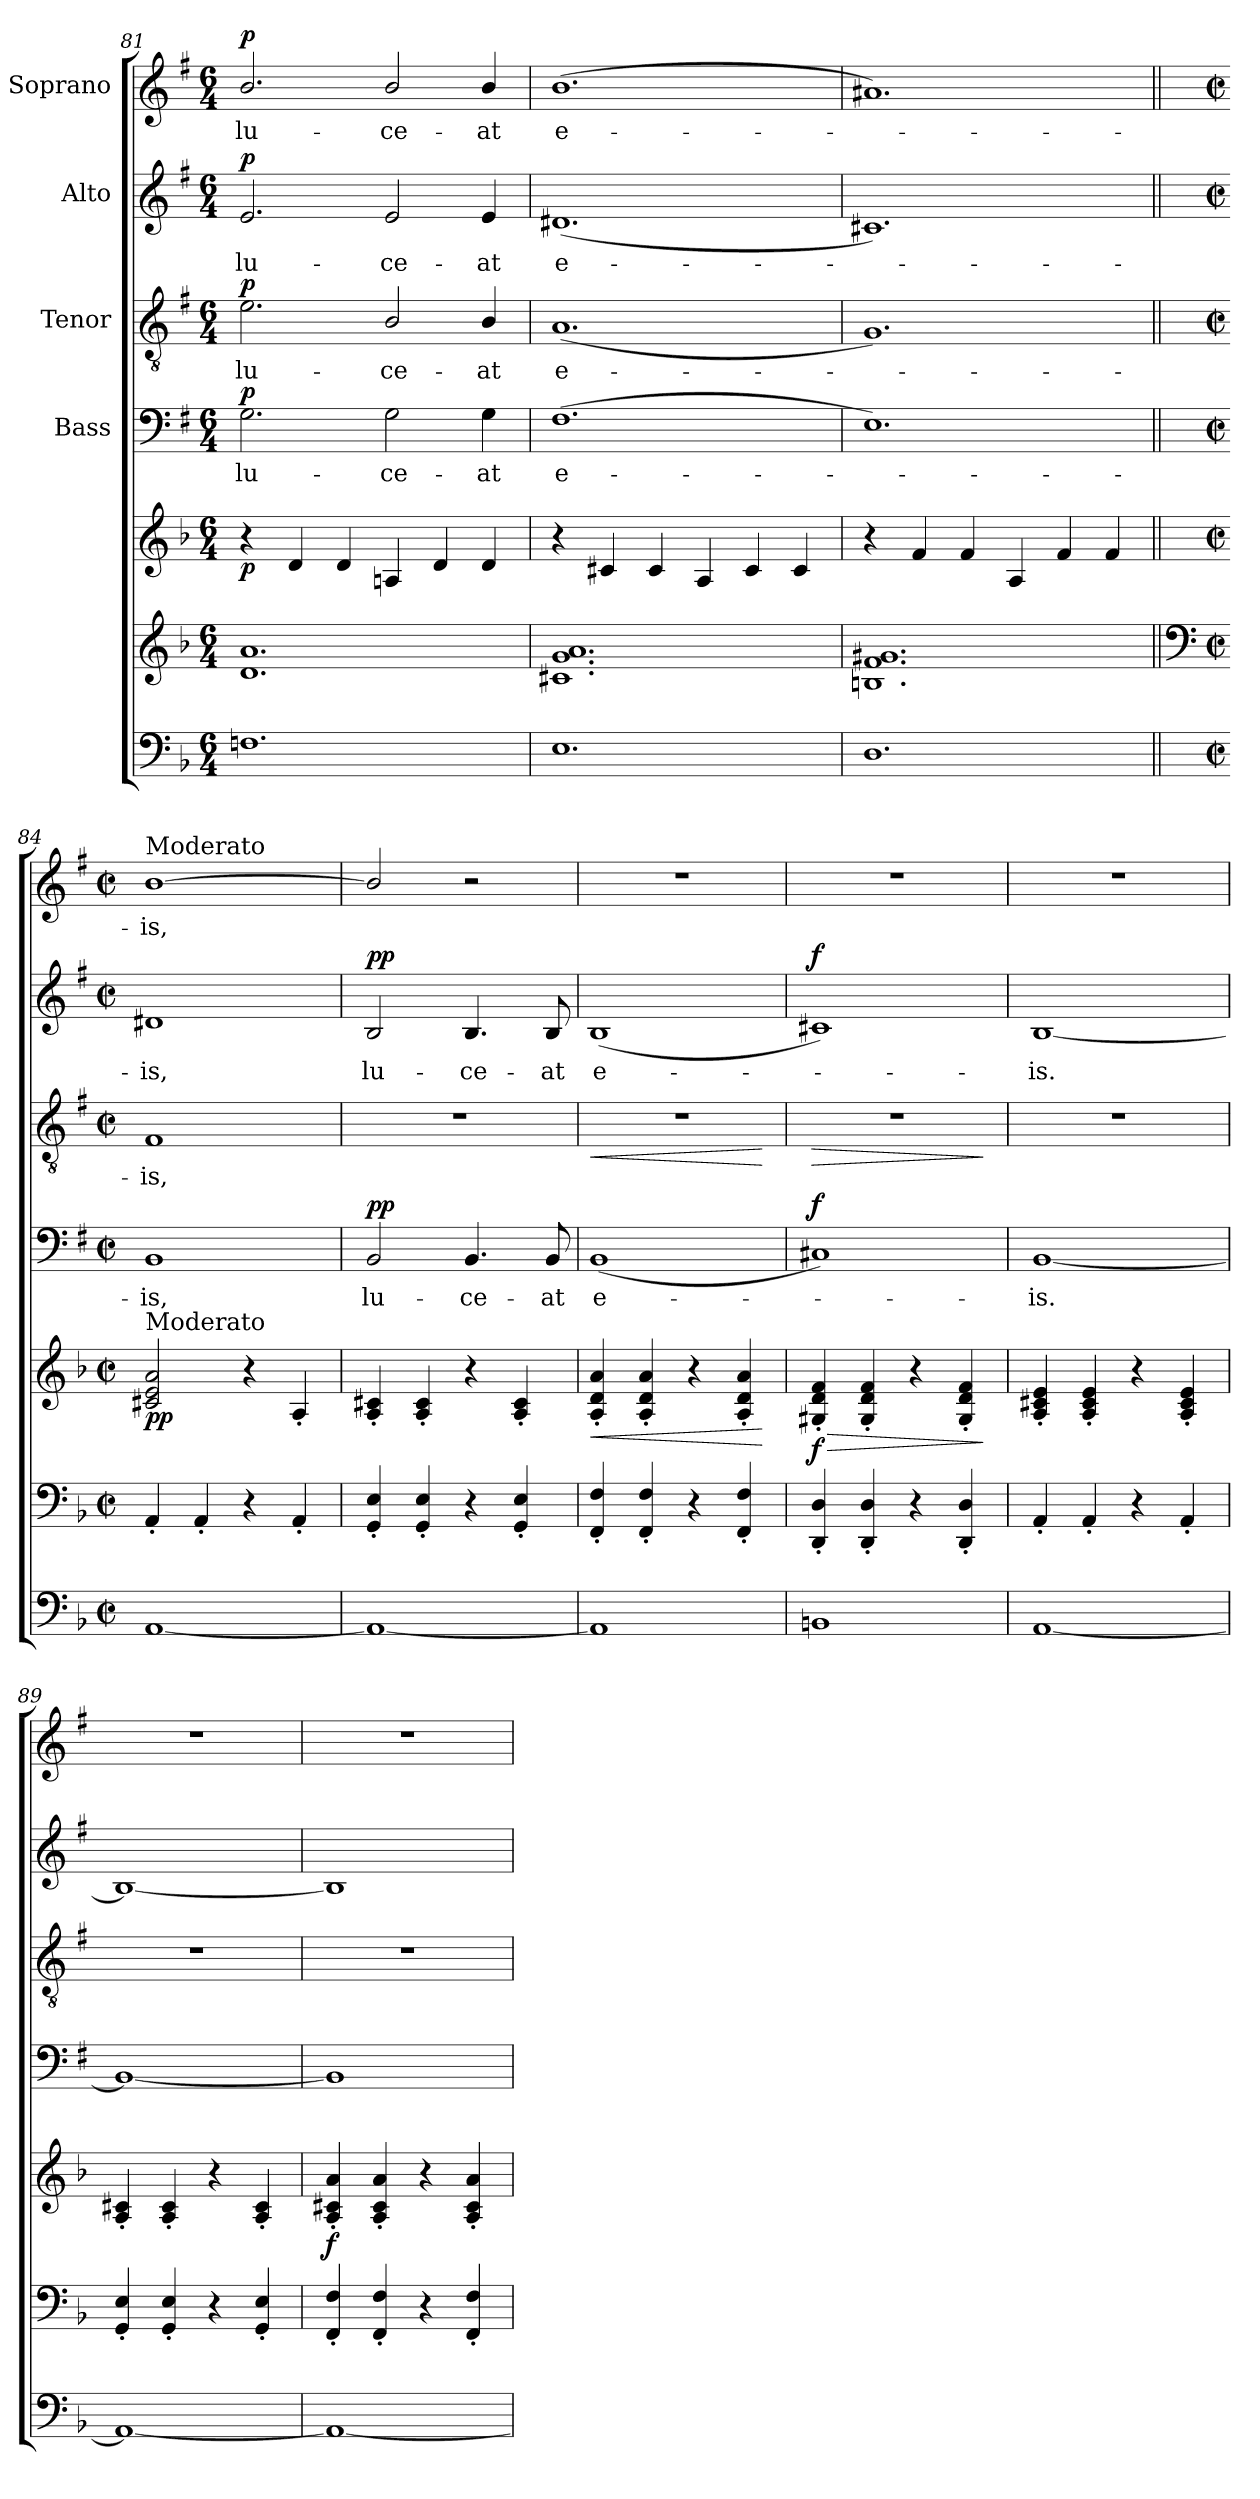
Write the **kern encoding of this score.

**kern	**kern	**kern	**dynam	**kern	**text	**dynam	**kern	**text	**dynam	**kern	**text	**dynam	**kern	**text	**dynam
*part6	*part5	*part5	*part5	*part4	*part4	*part4	*part3	*part3	*part3	*part2	*part2	*part2	*part1	*part1	*part1
*staff7	*staff6	*staff5	*staff5/6	*staff4	*staff4	*staff4	*staff3	*staff3	*staff3	*staff2	*staff2	*staff2	*staff1	*staff1	*staff1
*	*	*	*	*I"Bass	*	*	*I"Tenor	*	*	*I"Alto	*	*	*I"Soprano	*	*
*clefF4	*clefG2	*clefG2	*	*clefF4	*	*	*clefGv2	*	*	*clefG2	*	*	*clefG2	*	*
*	*	*	*	*ITrd1c2	*	*	*ITrd1c2	*	*	*ITrd1c2	*	*	*ITrd1c2	*	*
*k[b-]	*k[b-]	*k[b-]	*	*k[b-]	*	*	*k[b-]	*	*	*k[b-]	*	*	*k[b-]	*	*
*d:	*d:	*d:	*	*d:	*	*	*d:	*	*	*d:	*	*	*d:	*	*
*M6/4	*M6/4	*M6/4	*	*M6/4	*	*	*M6/4	*	*	*M6/4	*	*	*M6/4	*	*
=81	=81	=81	=81	=81	=81	=81	=81	=81	=81	=81	=81	=81	=81	=81	=81
!	!	!	!LO:DY:b	!	!	!LO:DY:b	!	!	!LO:DY:b	!	!	!LO:DY:b	!	!	!LO:DY:b
1.Fn	1.d 1.a	4r	p	2.F\	lu-	p	2.d\	lu-	p	2.d/	lu-	p	2.a/	lu-	p
.	.	4d/	.	.	.	.	.	.	.	.	.	.	.	.	.
.	.	4d/	.	.	.	.	.	.	.	.	.	.	.	.	.
.	.	4An/	.	2F\	-ce-	.	2A/	-ce-	.	2d/	-ce-	.	2a/	-ce-	.
.	.	4d/	.	.	.	.	.	.	.	.	.	.	.	.	.
.	.	4d/	.	4F\	-at	.	4A/	-at	.	4d/	-at	.	4a/	-at	.
=82	=82	=82	=82	=82	=82	=82	=82	=82	=82	=82	=82	=82	=82	=82	=82
1.E	1.c#X 1.g 1.a	4r	.	(1.E	e-	.	(1.G	e-	.	(1.c#X	e-	.	(1.a	e-	.
.	.	4c#X/	.	.	.	.	.	.	.	.	.	.	.	.	.
.	.	4c#/	.	.	.	.	.	.	.	.	.	.	.	.	.
.	.	4A/	.	.	.	.	.	.	.	.	.	.	.	.	.
.	.	4c#/	.	.	.	.	.	.	.	.	.	.	.	.	.
.	.	4c#/	.	.	.	.	.	.	.	.	.	.	.	.	.
=83	=83	=83	=83	=83	=83	=83	=83	=83	=83	=83	=83	=83	=83	=83	=83
1.D	1.Bn 1.f 1.g#X	4r	.	1.D)	.	.	1.F)	.	.	1.Bn)	.	.	1.g#X)	.	.
.	.	4f/	.	.	.	.	.	.	.	.	.	.	.	.	.
.	.	4f/	.	.	.	.	.	.	.	.	.	.	.	.	.
.	.	4A/	.	.	.	.	.	.	.	.	.	.	.	.	.
.	.	4f/	.	.	.	.	.	.	.	.	.	.	.	.	.
.	.	4f/	.	.	.	.	.	.	.	.	.	.	.	.	.
=84||	=84||	=84||	=84||	=84||	=84||	=84||	=84||	=84||	=84||	=84||	=84||	=84||	=84||	=84||	=84||
*	*clefF4	*	*	*	*	*	*	*	*	*	*	*	*	*	*
*M2/2	*M2/2	*M2/2	*	*M2/2	*	*	*M2/2	*	*	*M2/2	*	*	*M2/2	*	*
*met(c|)	*met(c|)	*met(c|)	*	*met(c|)	*	*	*met(c|)	*	*	*met(c|)	*	*	*met(c|)	*	*
!	!	!	!	!	!	!	!	!	!	!	!	!	!LO:TX:a:t=Moderato	!	!
!	!	!LO:TX:a:t=Moderato	!	!	!	!	!	!	!	!	!	!	!	!	!
!	!	!	!LO:DY:b	!	!	!	!	!	!	!	!	!	!	!	!
[1AA	4AA'</	2c#X/ 2e/ 2a/	pp	1AA	-is,	.	1E	-is,	.	1c#X	-is,	.	[1a	-is,	.
.	4AA'</	.	.	.	.	.	.	.	.	.	.	.	.	.	.
.	4r	4r	.	.	.	.	.	.	.	.	.	.	.	.	.
.	4AA'</	4A'</	.	.	.	.	.	.	.	.	.	.	.	.	.
=85	=85	=85	=85	=85	=85	=85	=85	=85	=85	=85	=85	=85	=85	=85	=85
!	!	!	!	!	!	!LO:DY:b	!	!	!	!	!	!LO:DY:b	!	!	!
1AA_	4GG/'< 4E/'<	4A/'< 4c#X/'<	.	2AA/	lu-	pp	1r	.	.	2A/	lu-	pp	2a/]	.	.
.	4GG/'< 4E/'<	4A/'< 4c#/'<	.	.	.	.	.	.	.	.	.	.	.	.	.
.	4r	4r	.	4.AA/	-ce-	.	.	.	.	4.A/	-ce-	.	2r	.	.
.	4GG/'< 4E/'<	4A/'< 4c#/'<	.	.	.	.	.	.	.	.	.	.	.	.	.
.	.	.	.	8AA/	-at	.	.	.	.	8A/	-at	.	.	.	.
=86	=86	=86	=86	=86	=86	=86	=86	=86	=86	=86	=86	=86	=86	=86	=86
!	!	!	!LO:HP:b	!	!	!	!	!	!LO:HP:b	!	!	!	!	!	!
1AA]	4FF/'< 4F/'<	4A/'< 4d/'< 4a/'<	<	(1AA	e-	.	1r	.	<	(1A	e-	.	1r	.	.
.	4FF/'< 4F/'<	4A/'< 4d/'< 4a/'<	.	.	.	.	.	.	.	.	.	.	.	.	.
.	4r	4r	.	.	.	.	.	.	.	.	.	.	.	.	.
.	4FF/'< 4F/'<	4A/'< 4d/'< 4a/'<	.	.	.	.	.	.	.	.	.	.	.	.	.
.	.	.	[	.	.	.	.	.	[	.	.	.	.	.	.
!!LO:LB:g=z
=87	=87	=87	=87	=87	=87	=87	=87	=87	=87	=87	=87	=87	=87	=87	=87
!	!	!	!LO:HP:b	!	!	!	!	!	!LO:HP:b	!	!	!	!	!	!
!	!	!	!LO:DY:n=1:b	!	!	!LO:DY:b	!	!	!	!	!	!LO:DY:b	!	!	!
1BBn	4DD/'< 4D/'<	4G#X/'< 4d/'< 4f/'<	> f	1BBn)	.	f	1r	.	>	1Bn)	.	f	1r	.	.
.	4DD/'< 4D/'<	4G#/'< 4d/'< 4f/'<	.	.	.	.	.	.	.	.	.	.	.	.	.
.	4r	4r	.	.	.	.	.	.	.	.	.	.	.	.	.
.	4DD/'< 4D/'<	4G#/'< 4d/'< 4f/'<	.	.	.	.	.	.	.	.	.	.	.	.	.
.	.	.	]	.	.	.	.	.	]	.	.	.	.	.	.
=88	=88	=88	=88	=88	=88	=88	=88	=88	=88	=88	=88	=88	=88	=88	=88
[1AA	4AA'</	4A/'< 4c#X/'< 4e/'<	.	[1AA	-is.	.	1r	.	.	[1A	-is.	.	1r	.	.
.	4AA'</	4A/'< 4c#/'< 4e/'<	.	.	.	.	.	.	.	.	.	.	.	.	.
.	4r	4r	.	.	.	.	.	.	.	.	.	.	.	.	.
.	4AA'</	4A/'< 4c#/'< 4e/'<	.	.	.	.	.	.	.	.	.	.	.	.	.
=89	=89	=89	=89	=89	=89	=89	=89	=89	=89	=89	=89	=89	=89	=89	=89
1AA_	4GG/'< 4E/'<	4A/'< 4c#X/'<	.	1AA_	.	.	1r	.	.	1A_	.	.	1r	.	.
.	4GG/'< 4E/'<	4A/'< 4c#/'<	.	.	.	.	.	.	.	.	.	.	.	.	.
.	4r	4r	.	.	.	.	.	.	.	.	.	.	.	.	.
.	4GG/'< 4E/'<	4A/'< 4c#/'<	.	.	.	.	.	.	.	.	.	.	.	.	.
=90	=90	=90	=90	=90	=90	=90	=90	=90	=90	=90	=90	=90	=90	=90	=90
!	!	!	!LO:DY:b	!	!	!	!	!	!	!	!	!	!	!	!
1AA_	4FF/'< 4F/'<	4A/'< 4c#X/'< 4a/'<	f	1AA]	.	.	1r	.	.	1A]	.	.	1r	.	.
.	4FF/'< 4F/'<	4A/'< 4c#/'< 4a/'<	.	.	.	.	.	.	.	.	.	.	.	.	.
.	4r	4r	.	.	.	.	.	.	.	.	.	.	.	.	.
.	4FF/'< 4F/'<	4A/'< 4c#/'< 4a/'<	.	.	.	.	.	.	.	.	.	.	.	.	.
=	=	=	=	=	=	=	=	=	=	=	=	=	=	=	=
*-	*-	*-	*-	*-	*-	*-	*-	*-	*-	*-	*-	*-	*-	*-	*-
